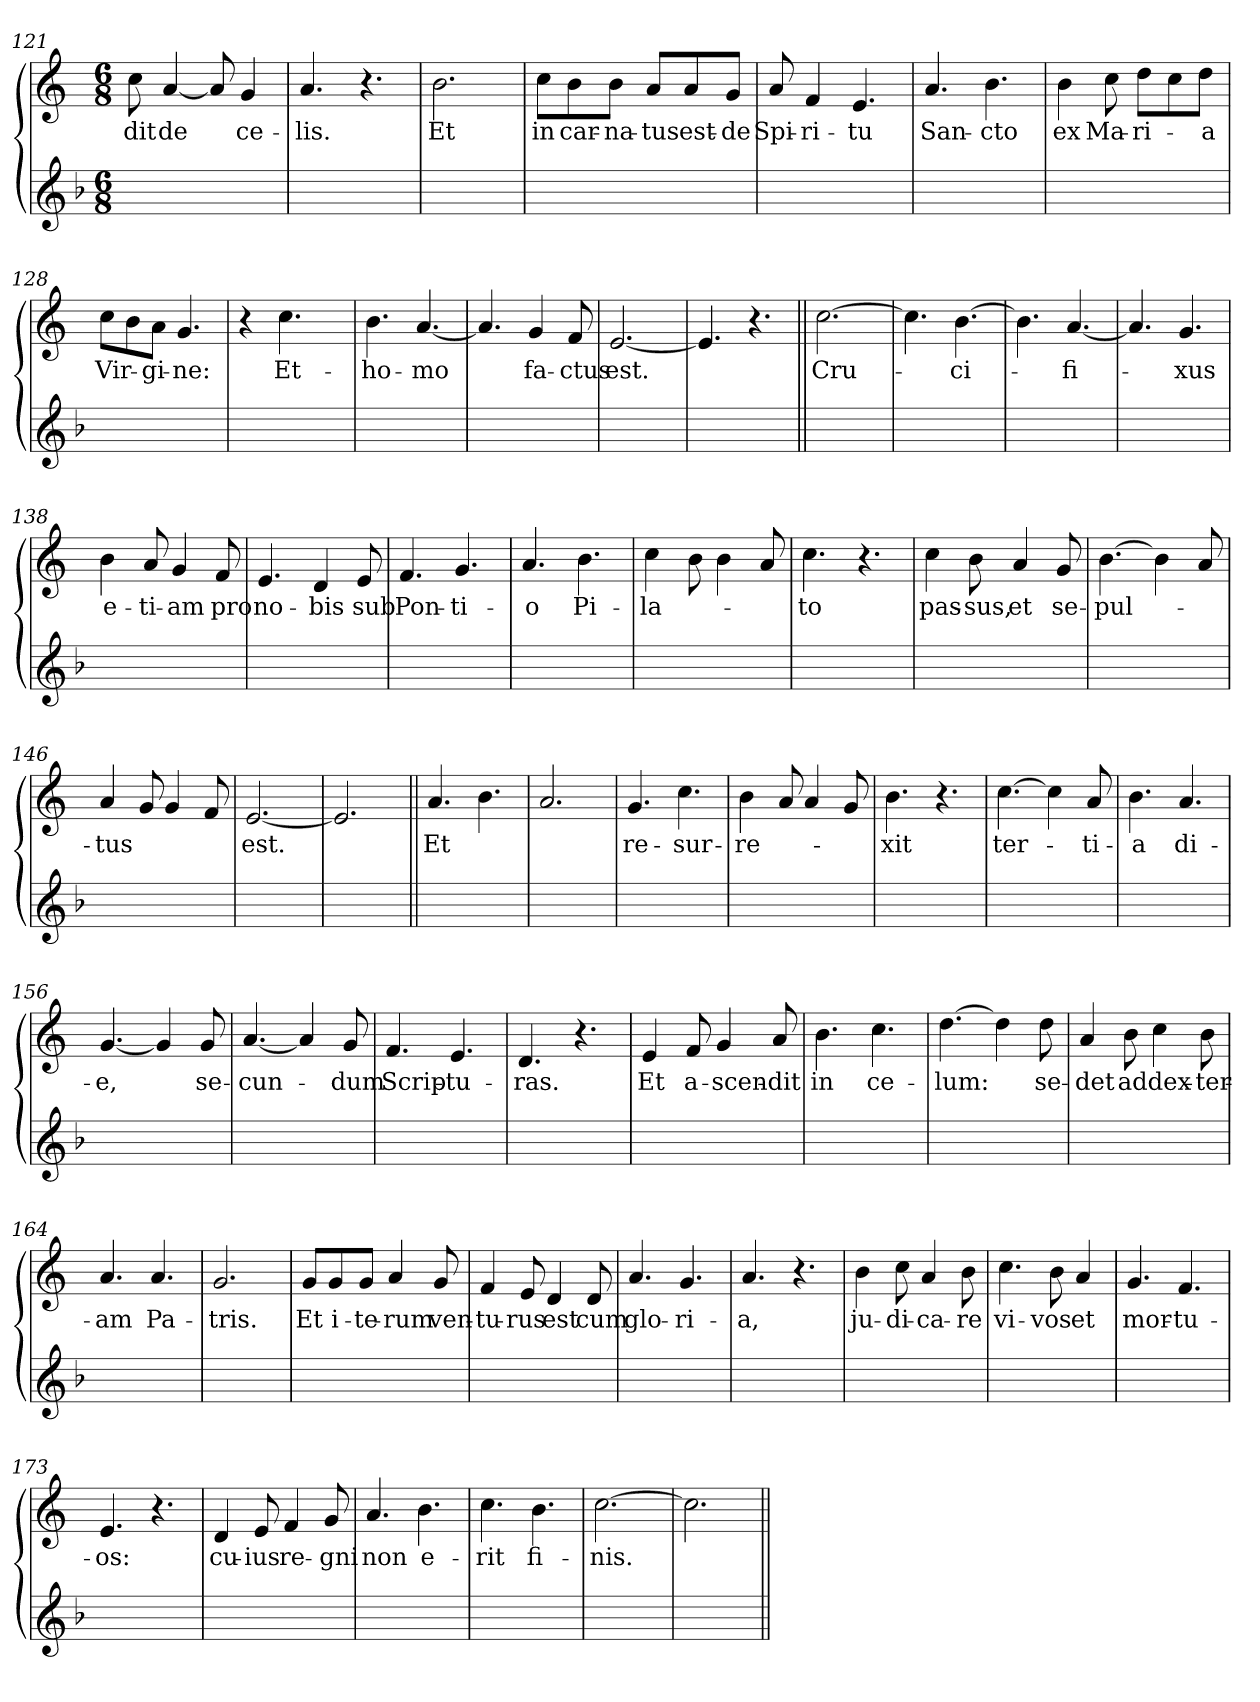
**kern	**kern	**text
*part2	*part1	*part1
*staff2	*staff1	*staff1
*clefG2	*clefG2	*
*k[b-]	*k[]	*
*F:	*C:	*
*M6/8	*M6/8	*
=121	=121	=121
!	!	!LO:LY:b
2.ryy	8cc\	-dit
!	!	!LO:LY:b
.	[4a/	de
.	8a/]	.
!	!	!LO:LY:b
.	4g/	ce-
=122	=122	=122
!	!	!LO:LY:b
2.ryy	4.a/	-lis.
.	4.r	.
=123	=123	=123
!	!	!LO:LY:b
2.ryy	2.b\	Et
=124	=124	=124
!	!	!LO:LY:b
2.ryy	8cc\L	in
!	!	!LO:LY:b
.	8b\	car-
!	!	!LO:LY:b
.	8b\J	-na-
!	!	!LO:LY:b
.	8a/L	-tus
!	!	!LO:LY:b
.	8a/	est-
!	!	!LO:LY:b
.	8g/J	-de
=125	=125	=125
!	!	!LO:LY:b
2.ryy	8a/	Spi-
!	!	!LO:LY:b
.	4f/	-ri-
!	!	!LO:LY:b
.	4.e/	-tu
=126	=126	=126
!	!	!LO:LY:b
2.ryy	4.a/	San-
!	!	!LO:LY:b
.	4.b!\	-cto
!!LO:PB:g=z
=127	=127	=127
!	!	!LO:LY:b
2.ryy	4b!\	ex
!	!	!LO:LY:b
.	8cc\	Ma-
!	!	!LO:LY:b
.	8dd\L	-ri-
.	8cc\	.
!	!	!LO:LY:b
.	8dd\J	-a
=128	=128	=128
!	!	!LO:LY:b
2.ryy	8cc\L	Vir-
.	8b\	.
!	!	!LO:LY:b
.	8a\J	-gi-
!	!	!LO:LY:b
.	4.g/	-ne:
=129	=129	=129
2.ryy	4r	.
!	!	!LO:LY:b
.	4.cc\	Et-
.	8ryy	.
=130	=130	=130
!	!	!LO:LY:b
2.ryy	4.b\	-ho-
!	!	!LO:LY:b
.	[4.a/	-mo
=131	=131	=131
2.ryy	4.a/]	.
!	!	!LO:LY:b
.	4g/	fa-
!	!	!LO:LY:b
.	8f/	-ctus
=132	=132	=132
!	!	!LO:LY:b
2.ryy	[2.e/	est.
=133	=133	=133
2.ryy	4.e/]	.
.	4.r	.
=134||	=134||	=134||
!	!	!LO:LY:b
2.ryy	[2.cc\	Cru-
=135	=135	=135
2.ryy	4.cc\]	.
!	!	!LO:LY:b
.	[4.b\	-ci-
=136	=136	=136
2.ryy	4.b\]	.
!	!	!LO:LY:b
.	[4.a/	-fi-
=137	=137	=137
2.ryy	4.a/]	.
!	!	!LO:LY:b
.	4.g/	-xus
=138	=138	=138
!	!	!LO:LY:b
2.ryy	4b\	e-
!	!	!LO:LY:b
.	8a/	-ti-
!	!	!LO:LY:b
.	4g/	-am
!	!	!LO:LY:b
.	8f/	pro
!!LO:LB:g=z
=139	=139	=139
!	!	!LO:LY:b
2.ryy	4.e/	no-
!	!	!LO:LY:b
.	4d/	-bis
!	!	!LO:LY:b
.	8e/	sub
=140	=140	=140
!	!	!LO:LY:b
2.ryy	4.f/	Pon-
!	!	!LO:LY:b
.	4.g/	-ti-
=141	=141	=141
!	!	!LO:LY:b
2.ryy	4.a/	-o
!	!	!LO:LY:b
.	4.b\	Pi-
=142	=142	=142
!	!	!LO:LY:b
2.ryy	4cc\	-la-
.	8b\	.
.	4b\	.
.	8a/	.
=143	=143	=143
!	!	!LO:LY:b
2.ryy	4.cc\	-to
.	4.r	.
=144	=144	=144
!	!	!LO:LY:b
2.ryy	4cc\	pas-
!	!	!LO:LY:b
.	8b\	-sus,
!	!	!LO:LY:b
.	4a/	et
!	!	!LO:LY:b
.	8g/	se-
=145	=145	=145
!	!	!LO:LY:b
2.ryy	[4.b\	-pul-
.	4b\]	.
.	8a/	.
=146	=146	=146
!	!	!LO:LY:b
2.ryy	4a/	-tus
.	8g/	.
.	4g/	.
.	8f/	.
=147	=147	=147
!	!	!LO:LY:b
2.ryy	[2.e!/	est.
=148	=148	=148
2.ryy	2.e!/]	.
=149||	=149||	=149||
!	!	!LO:LY:b
2.ryy	4.a/	Et
.	4.b\	.
=150	=150	=150
2.ryy	2.a/	.
!!LO:LB:g=z
=151	=151	=151
!	!	!LO:LY:b
2.ryy	4.g/	re-
!	!	!LO:LY:b
.	4.cc\	-sur-
=152	=152	=152
!	!	!LO:LY:b
2.ryy	4b\	-re-
.	8a/	.
.	4a/	.
.	8g/	.
=153	=153	=153
!	!	!LO:LY:b
2.ryy	4.b\	-xit
.	4.r	.
=154	=154	=154
!	!	!LO:LY:b
2.ryy	[4.cc\	ter-
.	4cc\]	.
!	!	!LO:LY:b
.	8a/	-ti-
=155	=155	=155
!	!	!LO:LY:b
2.ryy	4.b\	-a
!	!	!LO:LY:b
.	4.a/	di-
=156	=156	=156
!	!	!LO:LY:b
2.ryy	[4.g/	-e,
.	4g/]	.
!	!	!LO:LY:b
.	8g/	se-
=157	=157	=157
!	!	!LO:LY:b
2.ryy	[4.a/	-cun-
.	4a/]	.
!	!	!LO:LY:b
.	8g/	-dum
=158	=158	=158
!	!	!LO:LY:b
2.ryy	4.f/	Scrip-
!	!	!LO:LY:b
.	4.e/	-tu-
=159	=159	=159
!	!	!LO:LY:b
2.ryy	4.d/	-ras.
.	4.r	.
=160	=160	=160
!	!	!LO:LY:b
2.ryy	4e/	Et
!	!	!LO:LY:b
.	8f/	a-
!	!	!LO:LY:b
.	4g/	-scen-
!	!	!LO:LY:b
.	8a/	-dit
=161	=161	=161
!	!	!LO:LY:b
2.ryy	4.b\	in
!	!	!LO:LY:b
.	4.cc\	ce-
!!LO:LB:g=z
=162	=162	=162
!	!	!LO:LY:b
2.ryy	[4.dd\	-lum:
.	4dd\]	.
!	!	!LO:LY:b
.	8dd\	se-
=163	=163	=163
!	!	!LO:LY:b
2.ryy	4a/	-det
!	!	!LO:LY:b
.	8b\	ad
!	!	!LO:LY:b
.	4cc\	dex-
!	!	!LO:LY:b
.	8b\	-ter-
=164	=164	=164
!	!	!LO:LY:b
2.ryy	4.a!/	-am
!	!	!LO:LY:b
.	4.a!/	Pa-
=165	=165	=165
!	!	!LO:LY:b
2.ryy	2.g!/	-tris.
=166	=166	=166
!	!	!LO:LY:b
2.ryy	8g/L	Et
!	!	!LO:LY:b
.	8g/	i-
!	!	!LO:LY:b
.	8g/J	-te-
!	!	!LO:LY:b
.	4a/	-rum
!	!	!LO:LY:b
.	8g/	ven-
=167	=167	=167
!	!	!LO:LY:b
2.ryy	4f/	-tu-
!	!	!LO:LY:b
.	8e/	-rus
!	!	!LO:LY:b
.	4d/	est
!	!	!LO:LY:b
.	8d/	cum
=168	=168	=168
!	!	!LO:LY:b
2.ryy	4.a/	glo-
!	!	!LO:LY:b
.	4.g/	-ri-
=169	=169	=169
!	!	!LO:LY:b
2.ryy	4.a/	-a,
.	4.r	.
=170	=170	=170
!	!	!LO:LY:b
2.ryy	4b\	ju-
!	!	!LO:LY:b
.	8cc\	-di-
!	!	!LO:LY:b
.	4a/	-ca-
!	!	!LO:LY:b
.	8b\	-re
=171	=171	=171
!	!	!LO:LY:b
2.ryy	4.cc\	vi-
!	!	!LO:LY:b
.	8b\	-vos
!	!	!LO:LY:b
.	4a/	et
=172	=172	=172
!	!	!LO:LY:b
2.ryy	4.g/	mor-
!	!	!LO:LY:b
.	4.f/	-tu-
!!LO:LB:g=z
=173	=173	=173
!	!	!LO:LY:b
2.ryy	4.e/	-os:
.	4.r	.
=174	=174	=174
!	!	!LO:LY:b
2.ryy	4d/	cu-
!	!	!LO:LY:b
.	8e/	-ius
!	!	!LO:LY:b
.	4f/	re-
!	!	!LO:LY:b
.	8g/	-gni
=175	=175	=175
!	!	!LO:LY:b
2.ryy	4.a/	non
!	!	!LO:LY:b
.	4.b\	e-
=176	=176	=176
!	!	!LO:LY:b
2.ryy	4.cc\	-rit
!	!	!LO:LY:b
.	4.b\	fi-
=177	=177	=177
!	!	!LO:LY:b
2.ryy	[2.cc!\	-nis.
=178	=178	=178
2.ryy	2.cc!\]	.
=||	=||	=||
*-	*-	*-
